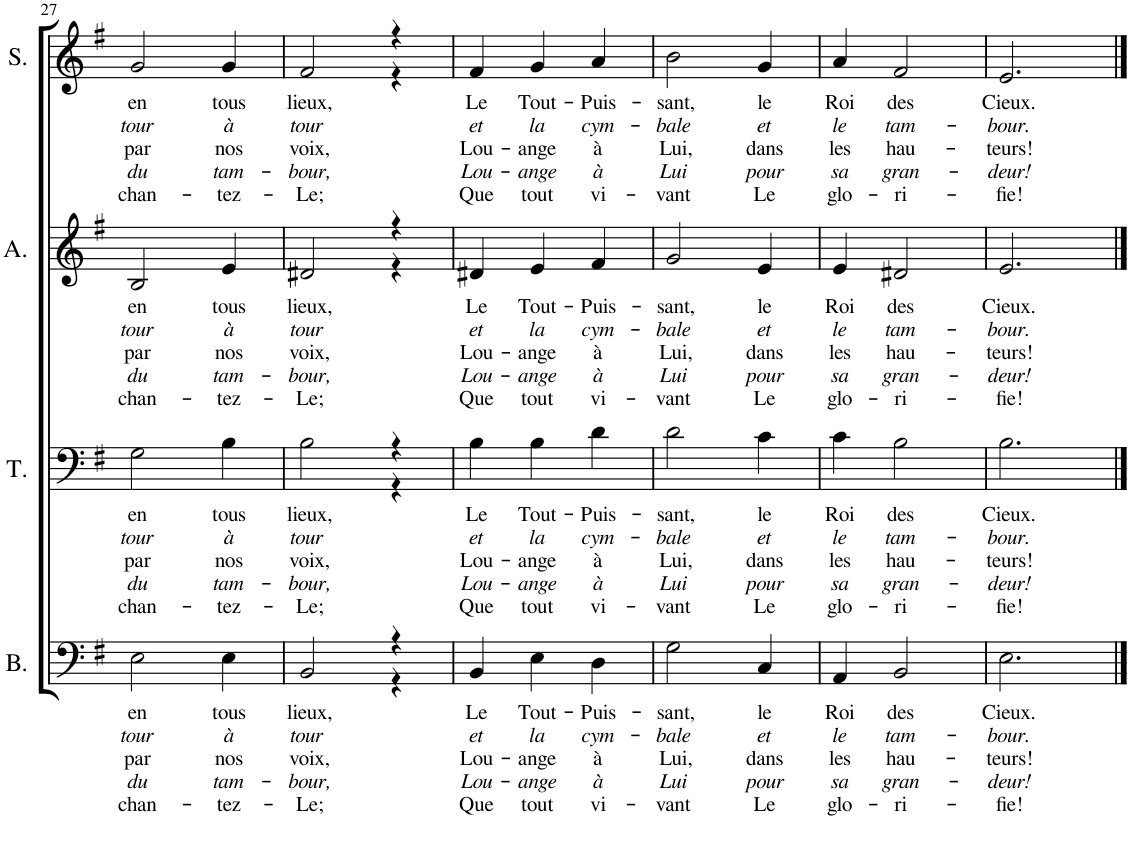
**kern	**text	**text	**text	**text	**text	**kern	**text	**text	**text	**text	**text	**kern	**text	**text	**text	**text	**text	**kern	**text	**text	**text	**text	**text
*part4	*part4	*part4	*part4	*part4	*part4	*part3	*part3	*part3	*part3	*part3	*part3	*part2	*part2	*part2	*part2	*part2	*part2	*part1	*part1	*part1	*part1	*part1	*part1
*staff4	*staff4	*staff4	*staff4	*staff4	*staff4	*staff3	*staff3	*staff3	*staff3	*staff3	*staff3	*staff2	*staff2	*staff2	*staff2	*staff2	*staff2	*staff1	*staff1	*staff1	*staff1	*staff1	*staff1
*I"Basse	*	*	*	*	*	*I"Ténor	*	*	*	*	*	*I"Alto	*	*	*	*	*	*I"Soprane	*	*	*	*	*
*I'B.	*	*	*	*	*	*I'T.	*	*	*	*	*	*I'A.	*	*	*	*	*	*I'S.	*	*	*	*	*
!!LO:PB:g=z
*clefF4	*	*	*	*	*	*clefF4	*	*	*	*	*	*clefG2	*	*	*	*	*	*clefG2	*	*	*	*	*
*k[f#]	*	*	*	*	*	*k[f#]	*	*	*	*	*	*k[f#]	*	*	*	*	*	*k[f#]	*	*	*	*	*
*M3/4	*	*	*	*	*	*M3/4	*	*	*	*	*	*M3/4	*	*	*	*	*	*M3/4	*	*	*	*	*
=27	=27	=27	=27	=27	=27	=27	=27	=27	=27	=27	=27	=27	=27	=27	=27	=27	=27	=27	=27	=27	=27	=27	=27
!	!LO:LY:b	!LO:LY:b	!LO:LY:b	!LO:LY:b	!LO:LY:b	!	!LO:LY:b	!LO:LY:b	!LO:LY:b	!LO:LY:b	!LO:LY:b	!	!LO:LY:b	!LO:LY:b	!LO:LY:b	!LO:LY:b	!LO:LY:b	!	!LO:LY:b	!LO:LY:b	!LO:LY:b	!LO:LY:b	!LO:LY:b
2E\	en	tour	par	du	chan-	2G\	en	tour	par	du	chan-	2B/	en	tour	par	du	chan-	2g/	en	tour	par	du	chan-
!	!LO:LY:b	!LO:LY:b	!LO:LY:b	!LO:LY:b	!LO:LY:b	!	!LO:LY:b	!LO:LY:b	!LO:LY:b	!LO:LY:b	!LO:LY:b	!	!LO:LY:b	!LO:LY:b	!LO:LY:b	!LO:LY:b	!LO:LY:b	!	!LO:LY:b	!LO:LY:b	!LO:LY:b	!LO:LY:b	!LO:LY:b
4E\	tous	à	nos	tam-	-tez-	4B\	tous	à	nos	tam-	-tez-	4e/	tous	à	nos	tam-	-tez-	4g/	tous	à	nos	tam-	-tez-
=28	=28	=28	=28	=28	=28	=28	=28	=28	=28	=28	=28	=28	=28	=28	=28	=28	=28	=28	=28	=28	=28	=28	=28
!	!LO:LY:b	!LO:LY:b	!LO:LY:b	!LO:LY:b	!LO:LY:b	!	!LO:LY:b	!LO:LY:b	!LO:LY:b	!LO:LY:b	!LO:LY:b	!	!LO:LY:b	!LO:LY:b	!LO:LY:b	!LO:LY:b	!LO:LY:b	!	!LO:LY:b	!LO:LY:b	!LO:LY:b	!LO:LY:b	!LO:LY:b
*^	*	*	*	*	*	*^	*	*	*	*	*	*^	*	*	*	*	*	*^	*	*	*	*	*
2BB/	2ryy	lieux,	tour	voix,	-bour,	-Le;	2B\	2ryy	lieux,	tour	voix,	-bour,	-Le;	2d#X/	2ryy	lieux,	tour	voix,	-bour,	-Le;	2f#/	2ryy	lieux,	tour	voix,	-bour,	-Le;
4r	4r	.	.	.	.	.	4r	4r	.	.	.	.	.	4r	4r	.	.	.	.	.	4r	4r	.	.	.	.	.
=29	=29	=29	=29	=29	=29	=29	=29	=29	=29	=29	=29	=29	=29	=29	=29	=29	=29	=29	=29	=29	=29	=29	=29	=29	=29	=29	=29
!	!	!LO:LY:b	!LO:LY:b	!LO:LY:b	!LO:LY:b	!LO:LY:b	!	!	!LO:LY:b	!LO:LY:b	!LO:LY:b	!LO:LY:b	!LO:LY:b	!	!	!LO:LY:b	!LO:LY:b	!LO:LY:b	!LO:LY:b	!LO:LY:b	!	!	!LO:LY:b	!LO:LY:b	!LO:LY:b	!LO:LY:b	!LO:LY:b
*v	*v	*	*	*	*	*	*	*	*	*	*	*	*	*v	*v	*	*	*	*	*	*v	*v	*	*	*	*	*
*	*	*	*	*	*	*v	*v	*	*	*	*	*	*	*	*	*	*	*	*	*	*	*	*	*
4BB/	Le	et	Lou-	Lou-	Que	4B\	Le	et	Lou-	Lou-	Que	4d#X/	Le	et	Lou-	Lou-	Que	4f#/	Le	et	Lou-	Lou-	Que
!	!LO:LY:b	!LO:LY:b	!LO:LY:b	!LO:LY:b	!LO:LY:b	!	!LO:LY:b	!LO:LY:b	!LO:LY:b	!LO:LY:b	!LO:LY:b	!	!LO:LY:b	!LO:LY:b	!LO:LY:b	!LO:LY:b	!LO:LY:b	!	!LO:LY:b	!LO:LY:b	!LO:LY:b	!LO:LY:b	!LO:LY:b
4E\	Tout-	la	-ange	-ange	tout	4B\	Tout-	la	-ange	-ange	tout	4e/	Tout-	la	-ange	-ange	tout	4g/	Tout-	la	-ange	-ange	tout
!	!LO:LY:b	!LO:LY:b	!LO:LY:b	!LO:LY:b	!LO:LY:b	!	!LO:LY:b	!LO:LY:b	!LO:LY:b	!LO:LY:b	!LO:LY:b	!	!LO:LY:b	!LO:LY:b	!LO:LY:b	!LO:LY:b	!LO:LY:b	!	!LO:LY:b	!LO:LY:b	!LO:LY:b	!LO:LY:b	!LO:LY:b
4D\	-Puis-	cym-	à	à	vi-	4d\	-Puis-	cym-	à	à	vi-	4f#/	-Puis-	cym-	à	à	vi-	4a/	-Puis-	cym-	à	à	vi-
=30	=30	=30	=30	=30	=30	=30	=30	=30	=30	=30	=30	=30	=30	=30	=30	=30	=30	=30	=30	=30	=30	=30	=30
!	!LO:LY:b	!LO:LY:b	!LO:LY:b	!LO:LY:b	!LO:LY:b	!	!LO:LY:b	!LO:LY:b	!LO:LY:b	!LO:LY:b	!LO:LY:b	!	!LO:LY:b	!LO:LY:b	!LO:LY:b	!LO:LY:b	!LO:LY:b	!	!LO:LY:b	!LO:LY:b	!LO:LY:b	!LO:LY:b	!LO:LY:b
2G\	-sant,	-bale	Lui,	Lui	-vant	2d\	-sant,	-bale	Lui,	Lui	-vant	2g/	-sant,	-bale	Lui,	Lui	-vant	2b\	-sant,	-bale	Lui,	Lui	-vant
!	!LO:LY:b	!LO:LY:b	!LO:LY:b	!LO:LY:b	!LO:LY:b	!	!LO:LY:b	!LO:LY:b	!LO:LY:b	!LO:LY:b	!LO:LY:b	!	!LO:LY:b	!LO:LY:b	!LO:LY:b	!LO:LY:b	!LO:LY:b	!	!LO:LY:b	!LO:LY:b	!LO:LY:b	!LO:LY:b	!LO:LY:b
4C/	le	et	dans	pour	Le	4c\	le	et	dans	pour	Le	4e/	le	et	dans	pour	Le	4g/	le	et	dans	pour	Le
=31	=31	=31	=31	=31	=31	=31	=31	=31	=31	=31	=31	=31	=31	=31	=31	=31	=31	=31	=31	=31	=31	=31	=31
!	!LO:LY:b	!LO:LY:b	!LO:LY:b	!LO:LY:b	!LO:LY:b	!	!LO:LY:b	!LO:LY:b	!LO:LY:b	!LO:LY:b	!LO:LY:b	!	!LO:LY:b	!LO:LY:b	!LO:LY:b	!LO:LY:b	!LO:LY:b	!	!LO:LY:b	!LO:LY:b	!LO:LY:b	!LO:LY:b	!LO:LY:b
4AA/	Roi	le	les	sa	glo-	4c\	Roi	le	les	sa	glo-	4e/	Roi	le	les	sa	glo-	4a/	Roi	le	les	sa	glo-
!	!LO:LY:b	!LO:LY:b	!LO:LY:b	!LO:LY:b	!LO:LY:b	!	!LO:LY:b	!LO:LY:b	!LO:LY:b	!LO:LY:b	!LO:LY:b	!	!LO:LY:b	!LO:LY:b	!LO:LY:b	!LO:LY:b	!LO:LY:b	!	!LO:LY:b	!LO:LY:b	!LO:LY:b	!LO:LY:b	!LO:LY:b
2BB/	des	tam-	hau-	gran-	-ri-	2B\	des	tam-	hau-	gran-	-ri-	2d#X/	des	tam-	hau-	gran-	-ri-	2f#/	des	tam-	hau-	gran-	-ri-
=32	=32	=32	=32	=32	=32	=32	=32	=32	=32	=32	=32	=32	=32	=32	=32	=32	=32	=32	=32	=32	=32	=32	=32
!	!LO:LY:b	!LO:LY:b	!LO:LY:b	!LO:LY:b	!LO:LY:b	!	!LO:LY:b	!LO:LY:b	!LO:LY:b	!LO:LY:b	!LO:LY:b	!	!LO:LY:b	!LO:LY:b	!LO:LY:b	!LO:LY:b	!LO:LY:b	!	!LO:LY:b	!LO:LY:b	!LO:LY:b	!LO:LY:b	!LO:LY:b
2.E\	Cieux.	-bour.	-teurs!	-deur!	-fie!	2.B\	Cieux.	-bour.	-teurs!	-deur!	-fie!	2.e/	Cieux.	-bour.	-teurs!	-deur!	-fie!	2.e/	Cieux.	-bour.	-teurs!	-deur!	-fie!
==	==	==	==	==	==	==	==	==	==	==	==	==	==	==	==	==	==	==	==	==	==	==	==
*-	*-	*-	*-	*-	*-	*-	*-	*-	*-	*-	*-	*-	*-	*-	*-	*-	*-	*-	*-	*-	*-	*-	*-
